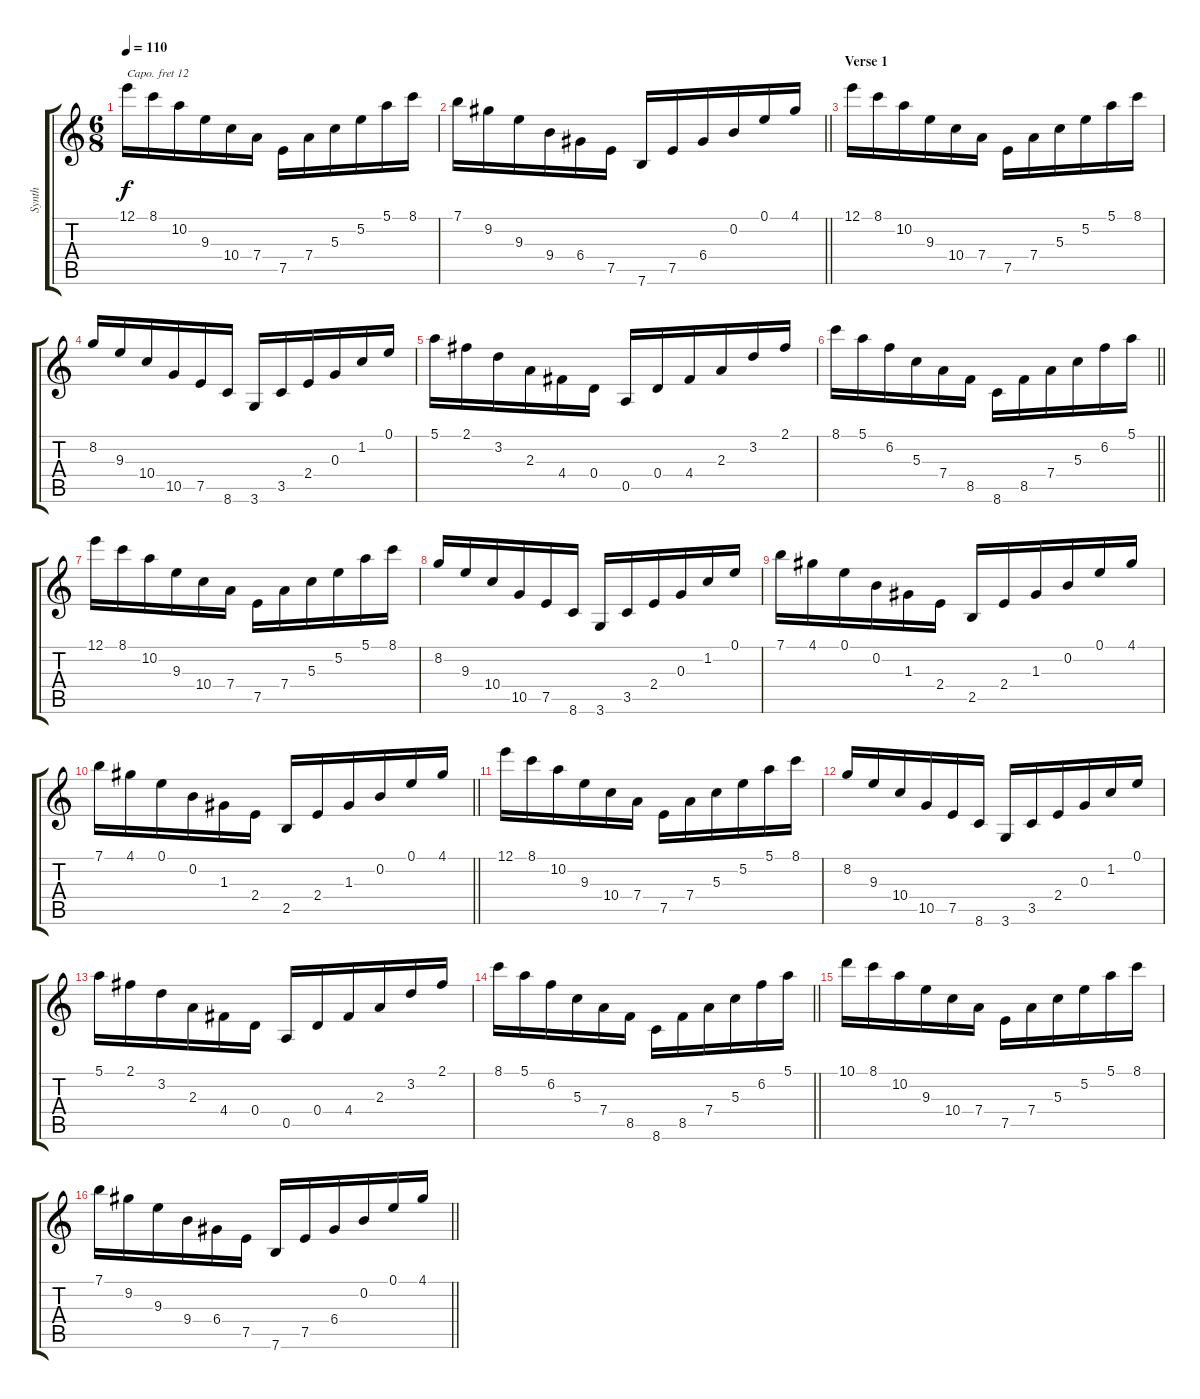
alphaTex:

\track ("Synth" "Synth") {instrument ocarina}
\staff {score tabs}
\capo 12
\tuning (E4 B3 G3 D3 A2 E2) {hide}
\ts (6 8)
\tempo 110
\clef g2
\ks c
12.1.16{dy f} 8.1.16 10.2.16 9.3.16 10.4.16 7.4.16 7.5.16 7.4.16 5.3.16 5.2.16 5.1.16 8.1.16 |
\barLineRight lightlight
7.1.16 9.2.16 9.3.16 9.4.16 6.4.16 7.5.16 7.6.16 7.5.16 6.4.16 0.2.16 0.1.16 4.1.16 |
\section ("" "Verse 1")
12.1.16 8.1.16 10.2.16 9.3.16 10.4.16 7.4.16 7.5.16 7.4.16 5.3.16 5.2.16 5.1.16 8.1.16 |
8.2.16 9.3.16 10.4.16 10.5.16 7.5.16 8.6.16 3.6.16 3.5.16 2.4.16 0.3.16 1.2.16 0.1.16 |
5.1.16 2.1.16 3.2.16 2.3.16 4.4.16 0.4.16 0.5.16 0.4.16 4.4.16 2.3.16 3.2.16 2.1.16 |
\barLineRight lightlight
8.1.16 5.1.16 6.2.16 5.3.16 7.4.16 8.5.16 8.6.16 8.5.16 7.4.16 5.3.16 6.2.16 5.1.16 |
\section ("" "")
12.1.16 8.1.16 10.2.16 9.3.16 10.4.16 7.4.16 7.5.16 7.4.16 5.3.16 5.2.16 5.1.16 8.1.16 |
8.2.16 9.3.16 10.4.16 10.5.16 7.5.16 8.6.16 3.6.16 3.5.16 2.4.16 0.3.16 1.2.16 0.1.16 |
7.1.16 4.1.16 0.1.16 0.2.16 1.3.16 2.4.16 2.5.16 2.4.16 1.3.16 0.2.16 0.1.16 4.1.16 |
\barLineRight lightlight
7.1.16 4.1.16 0.1.16 0.2.16 1.3.16 2.4.16 2.5.16 2.4.16 1.3.16 0.2.16 0.1.16 4.1.16 |
\section ("" "")
12.1.16 8.1.16 10.2.16 9.3.16 10.4.16 7.4.16 7.5.16 7.4.16 5.3.16 5.2.16 5.1.16 8.1.16 |
8.2.16 9.3.16 10.4.16 10.5.16 7.5.16 8.6.16 3.6.16 3.5.16 2.4.16 0.3.16 1.2.16 0.1.16 |
5.1.16 2.1.16 3.2.16 2.3.16 4.4.16 0.4.16 0.5.16 0.4.16 4.4.16 2.3.16 3.2.16 2.1.16 |
\barLineRight lightlight
8.1.16 5.1.16 6.2.16 5.3.16 7.4.16 8.5.16 8.6.16 8.5.16 7.4.16 5.3.16 6.2.16 5.1.16 |
\section ("" "")
10.1.16 8.1.16 10.2.16 9.3.16 10.4.16 7.4.16 7.5.16 7.4.16 5.3.16 5.2.16 5.1.16 8.1.16 |
\barLineRight lightlight
7.1.16 9.2.16 9.3.16 9.4.16 6.4.16 7.5.16 7.6.16 7.5.16 6.4.16 0.2.16 0.1.16 4.1.16
